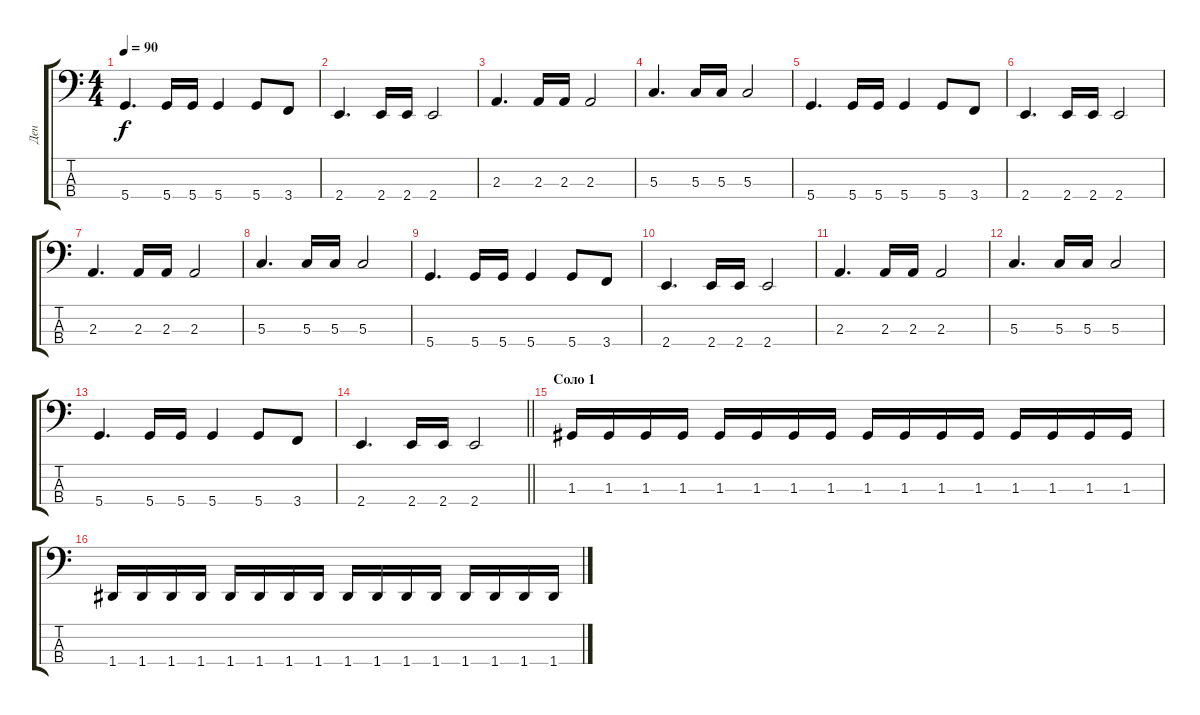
\track ("Ден" "Ден") {instrument electricbassfinger}
\staff {score tabs}
\tuning (F2 C2 G1 D1) {hide}
\ts (4 4)
\tempo 90
\clef f4
\ks c
5.4.4{d dy f} 5.4.16 5.4.16 5.4.4 5.4.8 3.4.8 |
2.4.4{d} 2.4.16 2.4.16 2.4.2 |
2.3.4{d} 2.3.16 2.3.16 2.3.2 |
5.3.4{d} 5.3.16 5.3.16 5.3.2 |
5.4.4{d} 5.4.16 5.4.16 5.4.4 5.4.8 3.4.8 |
2.4.4{d} 2.4.16 2.4.16 2.4.2 |
2.3.4{d} 2.3.16 2.3.16 2.3.2 |
5.3.4{d} 5.3.16 5.3.16 5.3.2 |
5.4.4{d} 5.4.16 5.4.16 5.4.4 5.4.8 3.4.8 |
2.4.4{d} 2.4.16 2.4.16 2.4.2 |
2.3.4{d} 2.3.16 2.3.16 2.3.2 |
5.3.4{d} 5.3.16 5.3.16 5.3.2 |
5.4.4{d} 5.4.16 5.4.16 5.4.4 5.4.8 3.4.8 |
\barLineRight lightlight
2.4.4{d} 2.4.16 2.4.16 2.4.2 |
\section ("" "Соло 1")
1.3.16 1.3.16 1.3.16 1.3.16 1.3.16 1.3.16 1.3.16 1.3.16 1.3.16 1.3.16 1.3.16 1.3.16 1.3.16 1.3.16 1.3.16 1.3.16 |
1.4.16 1.4.16 1.4.16 1.4.16 1.4.16 1.4.16 1.4.16 1.4.16 1.4.16 1.4.16 1.4.16 1.4.16 1.4.16 1.4.16 1.4.16 1.4.16
